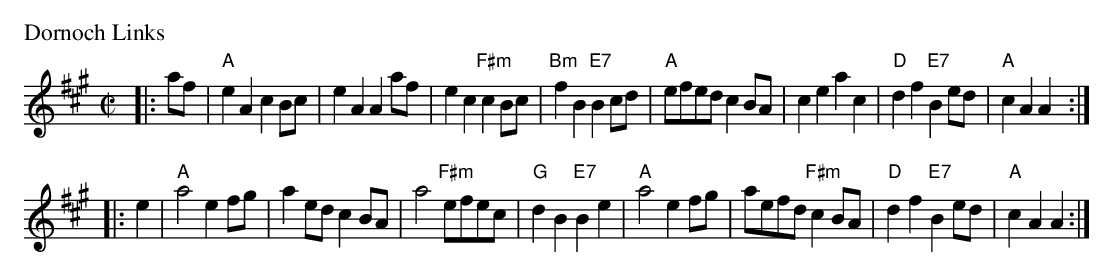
X:1
P: Dornoch Links
M: C|
L: 1/4
K: A
|: a/f/ \
|  "A"eA cB/c/ | eA Aa/f/ | ec "F#m"cB/c/ | "Bm"fB "E7"Bc/d/ \
|  "A"e/f/e/d/ cB/A/ | ce ac | "D"df "E7"Be/d/ | "A"cA A :|
|: e \
|  "A"a2 ef/g/ | ae/d/ cB/A/ | a2 "F#m"e/f/e/c/ | "G"dB "E7"Be \
|  "A"a2 ef/g/ | a/e/f/d/ "F#m"cB/A/ | "D"df "E7"Be/d/ | "A"cA A :|
